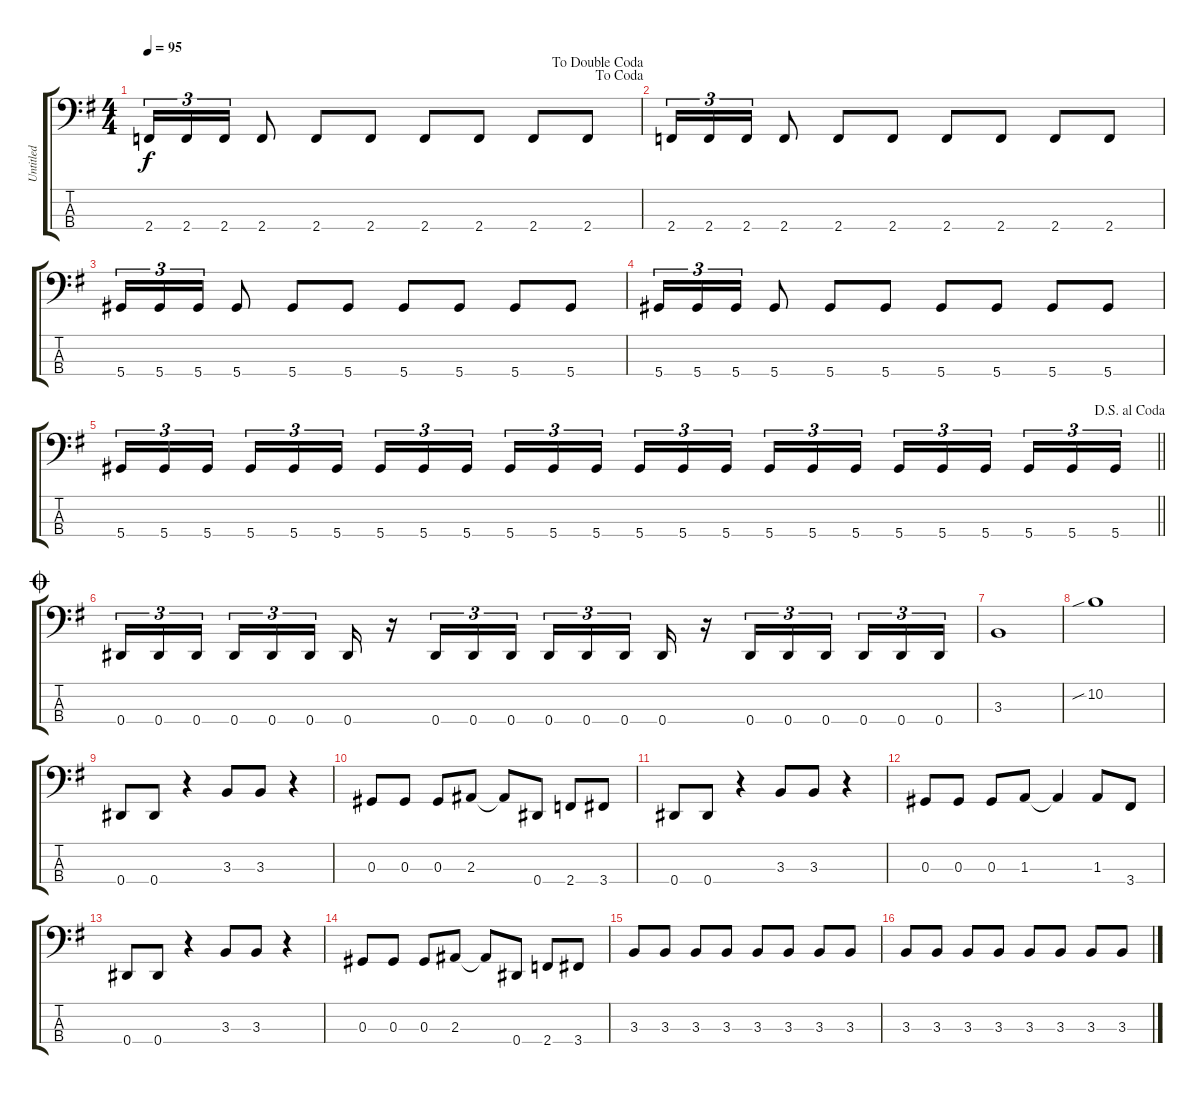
\track ("Untitled" "Untitled") {instrument electricbassfinger}
\staff {score tabs}
\tuning (Gb2 Db2 Ab1 Eb1) {hide}
\ts (4 4)
\jump dacoda
\jump dadoublecoda
\tempo 95
\clef f4
\ks g
2.4.16{tu (3 2) dy f} 2.4.16{tu (3 2)} 2.4.16{tu (3 2)} 2.4.8 2.4.8 2.4.8 2.4.8 2.4.8 2.4.8 2.4.8 |
2.4.16{tu (3 2)} 2.4.16{tu (3 2)} 2.4.16{tu (3 2)} 2.4.8 2.4.8 2.4.8 2.4.8 2.4.8 2.4.8 2.4.8 |
5.4.16{tu (3 2)} 5.4.16{tu (3 2)} 5.4.16{tu (3 2)} 5.4.8 5.4.8 5.4.8 5.4.8 5.4.8 5.4.8 5.4.8 |
5.4.16{tu (3 2)} 5.4.16{tu (3 2)} 5.4.16{tu (3 2)} 5.4.8 5.4.8 5.4.8 5.4.8 5.4.8 5.4.8 5.4.8 |
\jump dalsegnoalcoda
\barLineRight lightlight
5.4.16{tu (3 2)} 5.4.16{tu (3 2)} 5.4.16{tu (3 2) beam splitsecondary} 5.4.16{tu (3 2)} 5.4.16{tu (3 2)} 5.4.16{tu (3 2)} 5.4.16{tu (3 2)} 5.4.16{tu (3 2)} 5.4.16{tu (3 2) beam splitsecondary} 5.4.16{tu (3 2)} 5.4.16{tu (3 2)} 5.4.16{tu (3 2)} 5.4.16{tu (3 2)} 5.4.16{tu (3 2)} 5.4.16{tu (3 2) beam splitsecondary} 5.4.16{tu (3 2)} 5.4.16{tu (3 2)} 5.4.16{tu (3 2)} 5.4.16{tu (3 2)} 5.4.16{tu (3 2)} 5.4.16{tu (3 2) beam splitsecondary} 5.4.16{tu (3 2)} 5.4.16{tu (3 2)} 5.4.16{tu (3 2)} |
\jump coda
0.4.16{tu (3 2)} 0.4.16{tu (3 2)} 0.4.16{tu (3 2) beam splitsecondary} 0.4.16{tu (3 2)} 0.4.16{tu (3 2)} 0.4.16{tu (3 2)} 0.4.16 r.16 0.4.16{tu (3 2)} 0.4.16{tu (3 2)} 0.4.16{tu (3 2)} 0.4.16{tu (3 2)} 0.4.16{tu (3 2)} 0.4.16{tu (3 2) beam splitsecondary} 0.4.16 r.16 0.4.16{tu (3 2)} 0.4.16{tu (3 2)} 0.4.16{tu (3 2) beam splitsecondary} 0.4.16{tu (3 2)} 0.4.16{tu (3 2)} 0.4.16{tu (3 2)} |
3.3.1 |
10.2{sib}.1 |
0.4.8 0.4.8 r.4 3.3.8 3.3.8 r.4 |
0.3.8 0.3.8 0.3.8 2.3.8 2.3{t}.8 0.4.8 2.4.8 3.4.8 |
0.4.8 0.4.8 r.4 3.3.8 3.3.8 r.4 |
0.3.8 0.3.8 0.3.8 1.3.8 1.3{t}.4 1.3.8 3.4.8 |
0.4.8 0.4.8 r.4 3.3.8 3.3.8 r.4 |
0.3.8 0.3.8 0.3.8 2.3.8 2.3{t}.8 0.4.8 2.4.8 3.4.8 |
3.3.8 3.3.8 3.3.8 3.3.8 3.3.8 3.3.8 3.3.8 3.3.8 |
3.3.8 3.3.8 3.3.8 3.3.8 3.3.8 3.3.8 3.3.8 3.3{sl}.8
